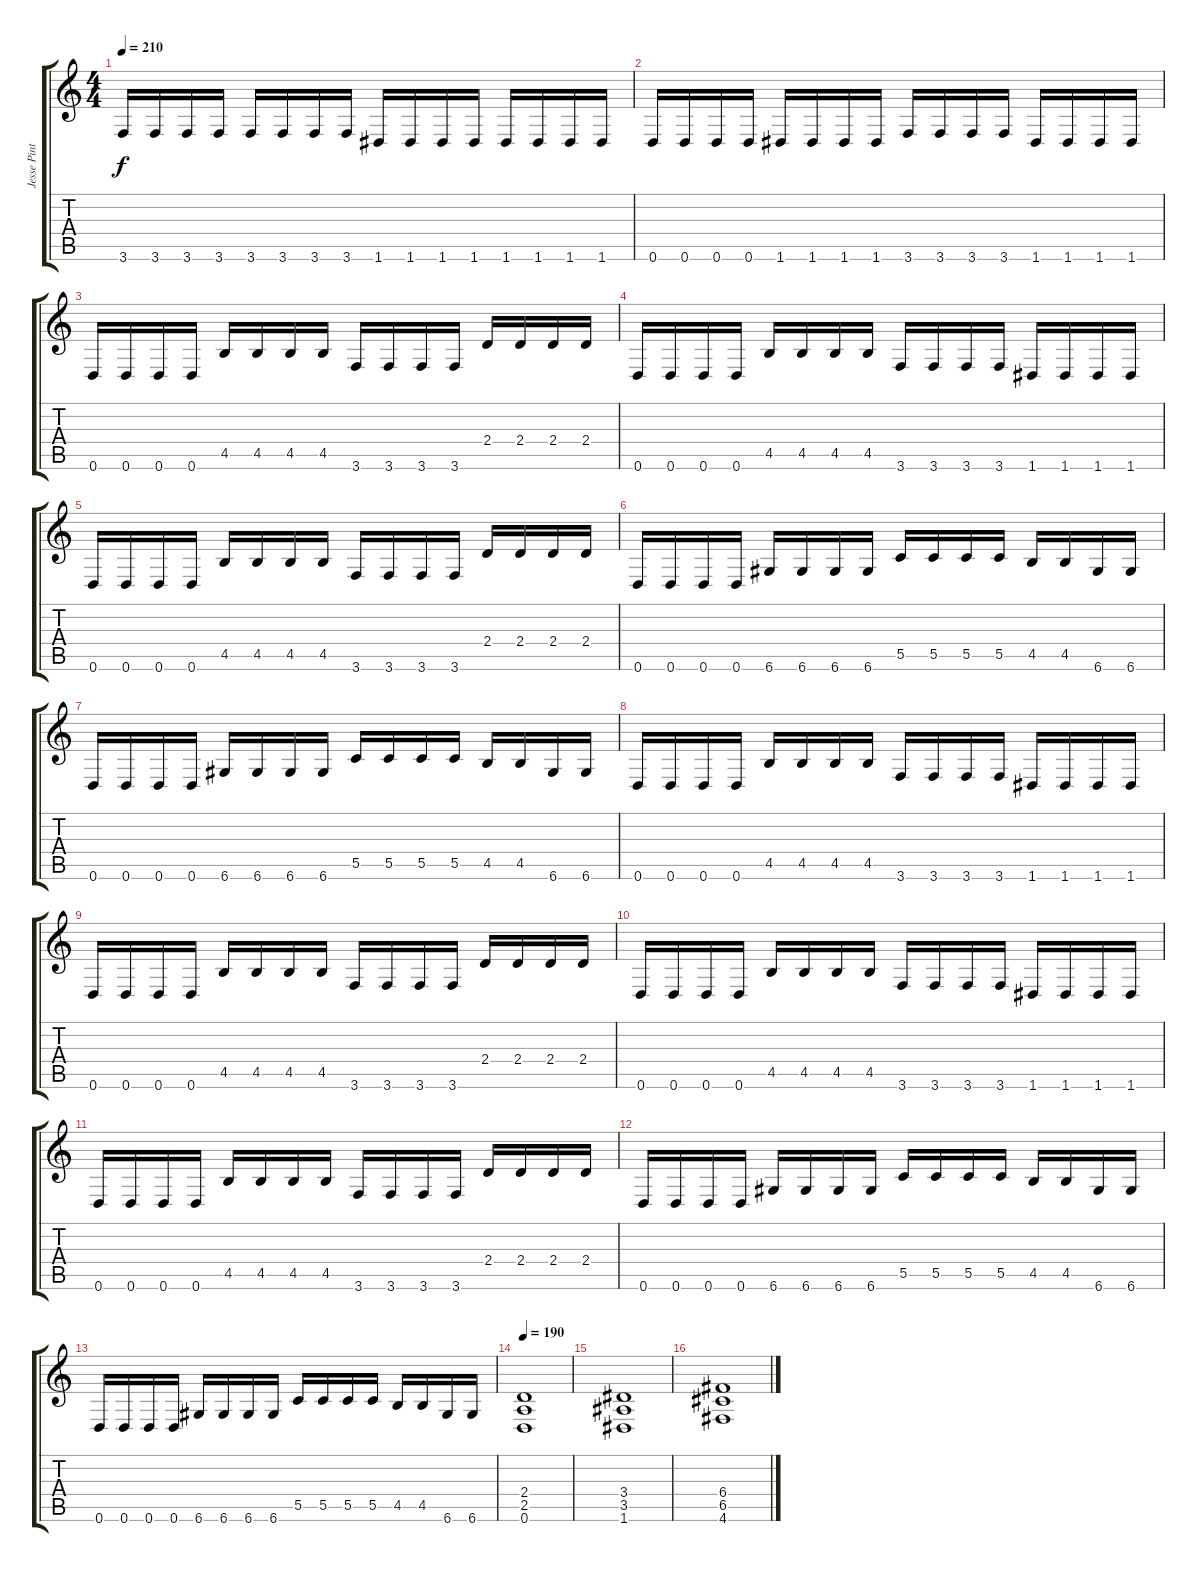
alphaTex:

\track ("Jesse Pintado (Guitar 2)" "Jesse Pint") {instrument distortionguitar}
\staff {score tabs}
\tuning (D4 A3 F3 C3 G2 D2) {hide}
\ts (4 4)
\tempo 210
\clef g2
\ks c
3.6.16{dy f} 3.6.16 3.6.16 3.6.16 3.6.16 3.6.16 3.6.16 3.6.16 1.6.16 1.6.16 1.6.16 1.6.16 1.6.16 1.6.16 1.6.16 1.6.16 |
0.6.16 0.6.16 0.6.16 0.6.16 1.6.16 1.6.16 1.6.16 1.6.16 3.6.16 3.6.16 3.6.16 3.6.16 1.6.16 1.6.16 1.6.16 1.6.16 |
0.6.16 0.6.16 0.6.16 0.6.16 4.5.16 4.5.16 4.5.16 4.5.16 3.6.16 3.6.16 3.6.16 3.6.16 2.4.16 2.4.16 2.4.16 2.4.16 |
0.6.16 0.6.16 0.6.16 0.6.16 4.5.16 4.5.16 4.5.16 4.5.16 3.6.16 3.6.16 3.6.16 3.6.16 1.6.16 1.6.16 1.6.16 1.6.16 |
0.6.16 0.6.16 0.6.16 0.6.16 4.5.16 4.5.16 4.5.16 4.5.16 3.6.16 3.6.16 3.6.16 3.6.16 2.4.16 2.4.16 2.4.16 2.4.16 |
0.6.16 0.6.16 0.6.16 0.6.16 6.6.16 6.6.16 6.6.16 6.6.16 5.5.16 5.5.16 5.5.16 5.5.16 4.5.16 4.5.16 6.6.16 6.6.16 |
0.6.16 0.6.16 0.6.16 0.6.16 6.6.16 6.6.16 6.6.16 6.6.16 5.5.16 5.5.16 5.5.16 5.5.16 4.5.16 4.5.16 6.6.16 6.6.16 |
0.6.16 0.6.16 0.6.16 0.6.16 4.5.16 4.5.16 4.5.16 4.5.16 3.6.16 3.6.16 3.6.16 3.6.16 1.6.16 1.6.16 1.6.16 1.6.16 |
0.6.16 0.6.16 0.6.16 0.6.16 4.5.16 4.5.16 4.5.16 4.5.16 3.6.16 3.6.16 3.6.16 3.6.16 2.4.16 2.4.16 2.4.16 2.4.16 |
0.6.16 0.6.16 0.6.16 0.6.16 4.5.16 4.5.16 4.5.16 4.5.16 3.6.16 3.6.16 3.6.16 3.6.16 1.6.16 1.6.16 1.6.16 1.6.16 |
0.6.16 0.6.16 0.6.16 0.6.16 4.5.16 4.5.16 4.5.16 4.5.16 3.6.16 3.6.16 3.6.16 3.6.16 2.4.16 2.4.16 2.4.16 2.4.16 |
0.6.16 0.6.16 0.6.16 0.6.16 6.6.16 6.6.16 6.6.16 6.6.16 5.5.16 5.5.16 5.5.16 5.5.16 4.5.16 4.5.16 6.6.16 6.6.16 |
0.6.16 0.6.16 0.6.16 0.6.16 6.6.16 6.6.16 6.6.16 6.6.16 5.5.16 5.5.16 5.5.16 5.5.16 4.5.16 4.5.16 6.6.16 6.6.16 |
\tempo 190
(2.4 2.5 0.6).1 |
(3.4 3.5 1.6).1 |
(6.4 6.5 4.6).1
